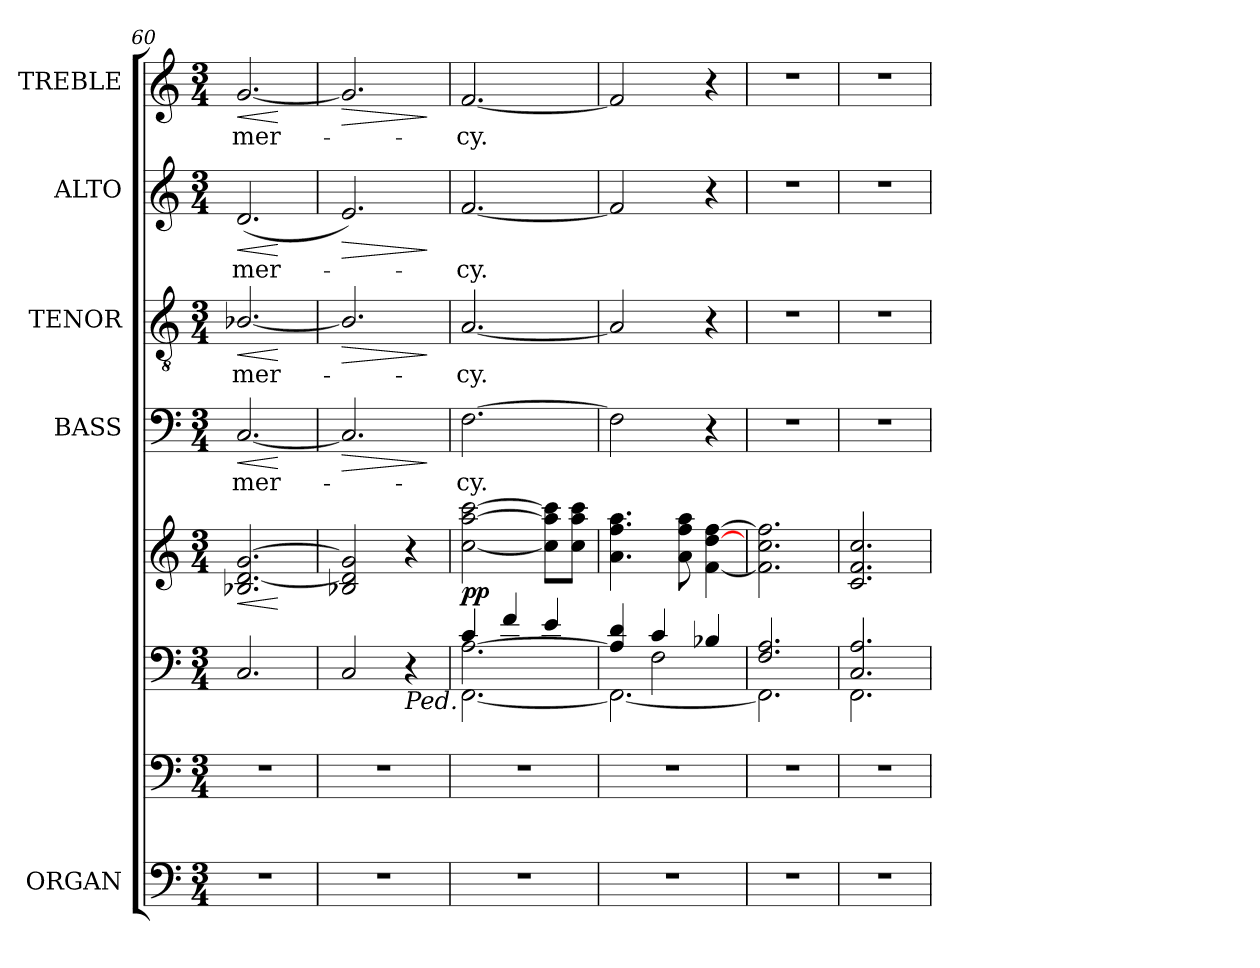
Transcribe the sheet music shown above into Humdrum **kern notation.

**kern	**kern	**kern	**kern	**dynam	**kern	**text	**dynam	**kern	**text	**dynam	**kern	**text	**dynam	**kern	**text	**dynam
*part5	*part5	*part5	*part5	*part5	*part4	*part4	*part4	*part3	*part3	*part3	*part2	*part2	*part2	*part1	*part1	*part1
*staff8	*staff7	*staff6	*staff5	*staff5/6/7/8	*staff4	*staff4	*staff4	*staff3	*staff3	*staff3	*staff2	*staff2	*staff2	*staff1	*staff1	*staff1
*I"ORGAN	*	*	*	*	*I"BASS	*	*	*I"TENOR	*	*	*I"ALTO	*	*	*I"TREBLE	*	*
*I'Org.	*	*	*	*	*I'B.	*	*	*I'T.	*	*	*I'A.	*	*	*	*	*
*clefF4	*clefF4	*clefF4	*clefG2	*	*clefF4	*	*	*clefGv2	*	*	*clefG2	*	*	*clefG2	*	*
*	*	*	*	*	*	*	*	*ITrd7c12	*	*	*	*	*	*	*	*
*k[]	*k[]	*k[]	*k[]	*	*k[]	*	*	*k[]	*	*	*k[]	*	*	*k[]	*	*
*C:	*C:	*C:	*C:	*	*C:	*	*	*C:	*	*	*C:	*	*	*C:	*	*
*M3/4	*M3/4	*M3/4	*M3/4	*	*M3/4	*	*	*M3/4	*	*	*M3/4	*	*	*M3/4	*	*
=60	=60	=60	=60	=60	=60	=60	=60	=60	=60	=60	=60	=60	=60	=60	=60	=60
!LO:N:vis=1	!LO:N:vis=1	!	!	!LO:HP:b	!	!	!	!	!	!	!	!	!	!	!	!
!	!	!	!	!	!	!LO:LY:b:color=#000000	!LO:HP:b	!	!	!	!	!	!	!	!	!
!	!	!	!	!	!	!	!	!	!LO:LY:b:color=#000000	!LO:HP:b	!	!	!	!	!	!
!	!	!	!	!	!	!	!	!	!	!	!	!LO:LY:b:color=#000000	!LO:HP:b	!	!	!
!	!	!	!	!	!	!	!	!	!	!	!	!	!	!	!LO:LY:b:color=#000000	!LO:HP:b
2.r	2.r	2.Ci/	2.B-i/ [2.di [2.gi	<	[2.Ci/	mer-	<	[2.BB-i/	mer-	<	(2.di/	mer-	<	[2.gi/	mer-	<
.	.	.	.	[	.	.	[	.	.	[	.	.	[	.	.	[
=61	=61	=61	=61	=61	=61	=61	=61	=61	=61	=61	=61	=61	=61	=61	=61	=61
!LO:N:vis=1	!LO:N:vis=1	!	!	!	!	!	!LO:HP:b	!	!	!LO:HP:b	!	!	!LO:HP:b	!	!	!LO:HP:b
2.r	2.r	2Ci/	2B-i/ 2di] 2gi]	.	2.Ci/]	.	>	2.BB-i/]	.	>	2.ei/)	.	>	2.gi/]	.	>
!	!	!LO:TX:b:i:t=Ped.	!	!	!	!	!	!	!	!	!	!	!	!	!	!
.	.	4r	4r	] ]	.	.	.	.	.	.	.	.	.	.	.	.
.	.	.	.	.	.	.	]	.	.	]	.	.	]	.	.	]
=62	=62	=62	=62	=62	=62	=62	=62	=62	=62	=62	=62	=62	=62	=62	=62	=62
!LO:N:vis=1	!LO:N:vis=1	!	!	!	!	!	!	!	!	!	!	!	!	!	!	!
*	*	*^	*	*	*	*	*	*	*	*	*	*	*	*	*	*
*	*	*	*^	*	*	*	*	*	*	*	*	*	*	*	*	*	*
!	!	!	!	!	!	!	!	!LO:LY:b:color=#000000	!	!	!	!	!	!	!	!	!	!
!	!	!	!	!	!	!	!	!	!	!	!LO:LY:b:color=#000000	!	!	!	!	!	!	!
!	!	!	!	!	!	!	!	!	!	!	!	!	!	!LO:LY:b:color=#000000	!	!	!	!
!	!	!	!	!	!	!	!	!	!	!	!	!	!	!	!	!	!LO:LY:b:color=#000000	!
2.r	2.r	4ci/	[2.FFi\	[2.Ai\	[2cci\ [2aai [2ccci	pp	[2.Fi\	-cy.	.	[2.AAi/	-cy.	.	[2.fi/	-cy.	.	[2.fi/	-cy.	.
.	.	4fi/	.	.	.	.	.	.	.	.	.	.	.	.	.	.	.	.
.	.	4ei/	.	.	8cci\] 8aai] 8ccci]L	.	.	.	.	.	.	.	.	.	.	.	.	.
.	.	.	.	.	8cci\ 8aai 8ccciJ	.	.	.	.	.	.	.	.	.	.	.	.	.
=63	=63	=63	=63	=63	=63	=63	=63	=63	=63	=63	=63	=63	=63	=63	=63	=63	=63	=63
!LO:N:vis=1	!LO:N:vis=1	!	!	!	!	!	!	!	!	!	!	!	!	!	!	!	!	!
2.r	2.r	4Ai/] 4di	2.FFi\_	4ryy	4.ai\ 4.ffi 4.aai	.	2Fi\]	.	.	2AAi/]	.	.	2fi/]	.	.	2fi/]	.	.
.	.	4ci/	.	2Fi\	.	.	.	.	.	.	.	.	.	.	.	.	.	.
.	.	.	.	.	8ai\ 8ffi 8aai	.	.	.	.	.	.	.	.	.	.	.	.	.
.	.	4B-i/	.	.	[4fi\ [4ddi [4ffi	.	4r	.	.	4r	.	.	4r	.	.	4r	.	.
*	*	*v	*v	*v	*	*	*	*	*	*	*	*	*	*	*	*	*	*
=64	=64	=64	=64	=64	=64	=64	=64	=64	=64	=64	=64	=64	=64	=64	=64	=64
!LO:N:vis=1	!LO:N:vis=1	!	!	!	!LO:N:vis=1	!	!	!LO:N:vis=1	!	!	!LO:N:vis=1	!	!	!LO:N:vis=1	!	!
*	*	*^	*	*	*	*	*	*	*	*	*	*	*	*	*	*
2.r	2.r	2.Fi/ 2.Ai	2.FFi\]	2.fi\] 2.cci 2.ffi]	.	2.r	.	.	2.r	.	.	2.r	.	.	2.r	.	.
=65	=65	=65	=65	=65	=65	=65	=65	=65	=65	=65	=65	=65	=65	=65	=65	=65	=65
!LO:N:vis=1	!LO:N:vis=1	!	!	!	!	!LO:N:vis=1	!	!	!LO:N:vis=1	!	!	!LO:N:vis=1	!	!	!LO:N:vis=1	!	!
2.r	2.r	2.Ci/ 2.Ai	2.FFi\	2.ci/ 2.fi 2.cci	.	2.r	.	.	2.r	.	.	2.r	.	.	2.r	.	.
*	*	*v	*v	*	*	*	*	*	*	*	*	*	*	*	*	*	*
=	=	=	=	=	=	=	=	=	=	=	=	=	=	=	=	=
*-	*-	*-	*-	*-	*-	*-	*-	*-	*-	*-	*-	*-	*-	*-	*-	*-
